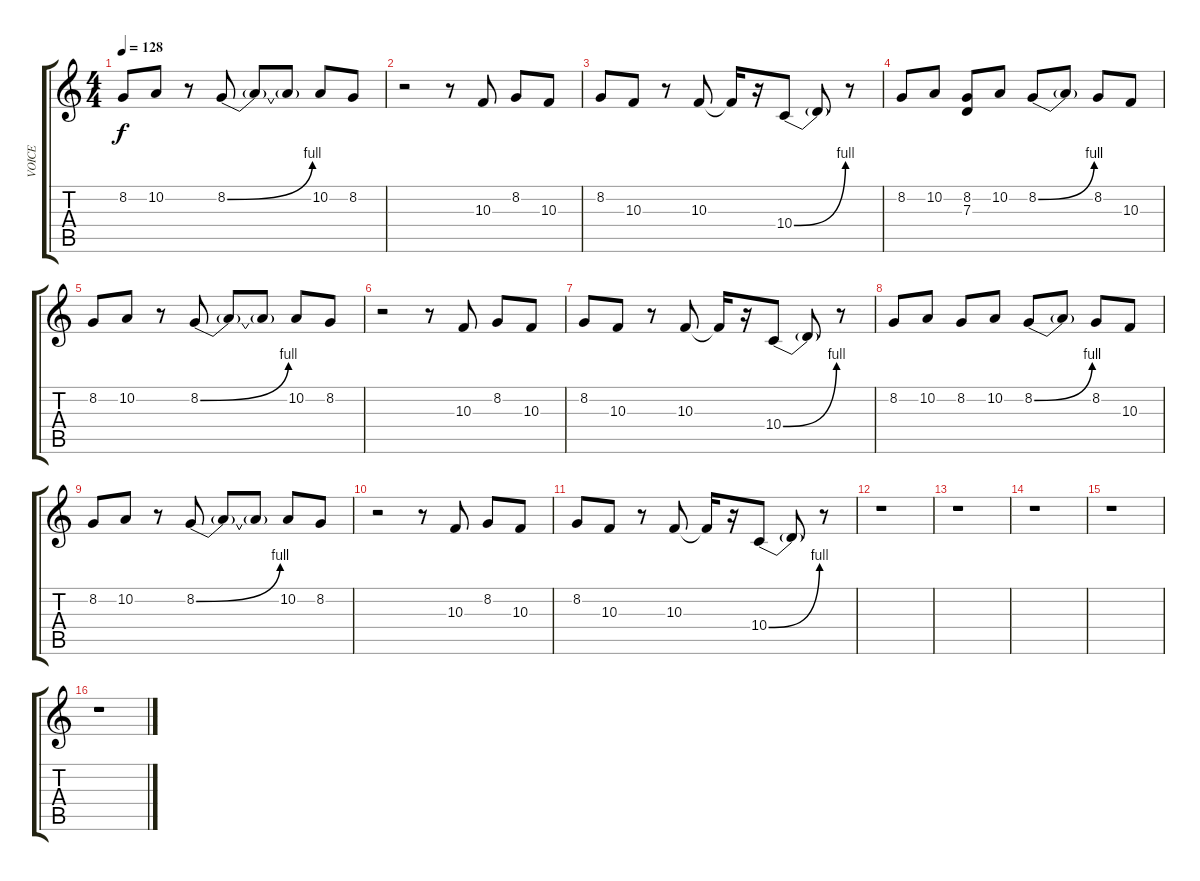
\track ("VOICE" "VOICE") {instrument altosax}
\staff {score tabs}
\tuning (E4 B3 G3 D3 A2 E2) {hide}
\ts (4 4)
\tempo 128
\clef g2
\ks c
8.2.8{dy f} 10.2.8 r.8 8.2{be (bend 0 0 60 4)}.8 8.2{t}.8 8.2{t}.8 10.2.8 8.2.8 |
r.2 r.8 10.3.8 8.2.8 10.3.8 |
8.2.8 10.3.8 r.8 10.3.8 10.3{t}.16 r.16 10.4{be (bend 0 0 60 4)}.8 10.4{t}.8 r.8 |
8.2.8 10.2.8 (8.2 7.3).8 10.2.8 8.2{be (bend 0 0 60 4)}.8 8.2{t}.8 8.2.8 10.3.8 |
8.2.8 10.2.8 r.8 8.2{be (bend 0 0 60 4)}.8 8.2{t}.8 8.2{t}.8 10.2.8 8.2.8 |
r.2 r.8 10.3.8 8.2.8 10.3.8 |
8.2.8 10.3.8 r.8 10.3.8 10.3{t}.16 r.16 10.4{be (bend 0 0 60 4)}.8 10.4{t}.8 r.8 |
8.2.8 10.2.8 8.2.8 10.2.8 8.2{be (bend 0 0 60 4)}.8 8.2{t}.8 8.2.8 10.3.8 |
8.2.8 10.2.8 r.8 8.2{be (bend 0 0 60 4)}.8 8.2{t}.8 8.2{t}.8 10.2.8 8.2.8 |
r.2 r.8 10.3.8 8.2.8 10.3.8 |
8.2.8 10.3.8 r.8 10.3.8 10.3{t}.16 r.16 10.4{be (bend 0 0 60 4)}.8 10.4{t}.8 r.8 |
r.1 |
r.1 |
r.1 |
r.1 |
r.1
